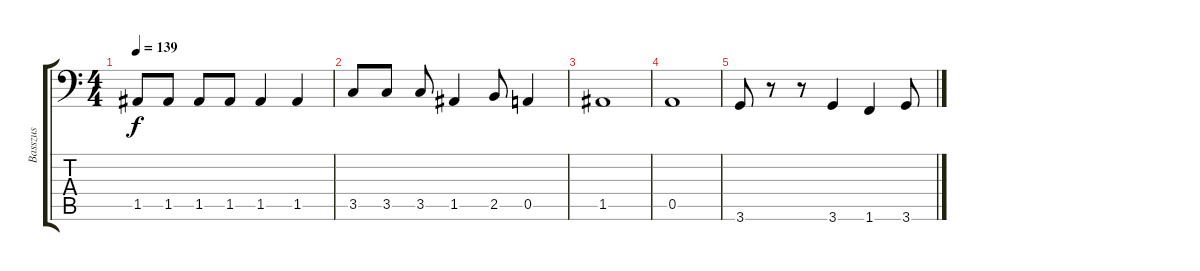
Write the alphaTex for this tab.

\track ("Basszus" "Basszus") {instrument electricbasspick}
\staff {score tabs}
\tuning (E3 B2 G2 D2 A1 E1) {hide}
\ts (4 4)
\tempo 139
\clef f4
\ks c
1.5.8{dy f} 1.5.8 1.5.8 1.5.8 1.5.4 1.5.4 |
3.5.8 3.5.8 3.5.8 1.5.4 2.5.8 0.5.4 |
1.5.1 |
0.5.1 |
3.6.8 r.8 r.8 3.6.4 1.6.4 3.6.8
